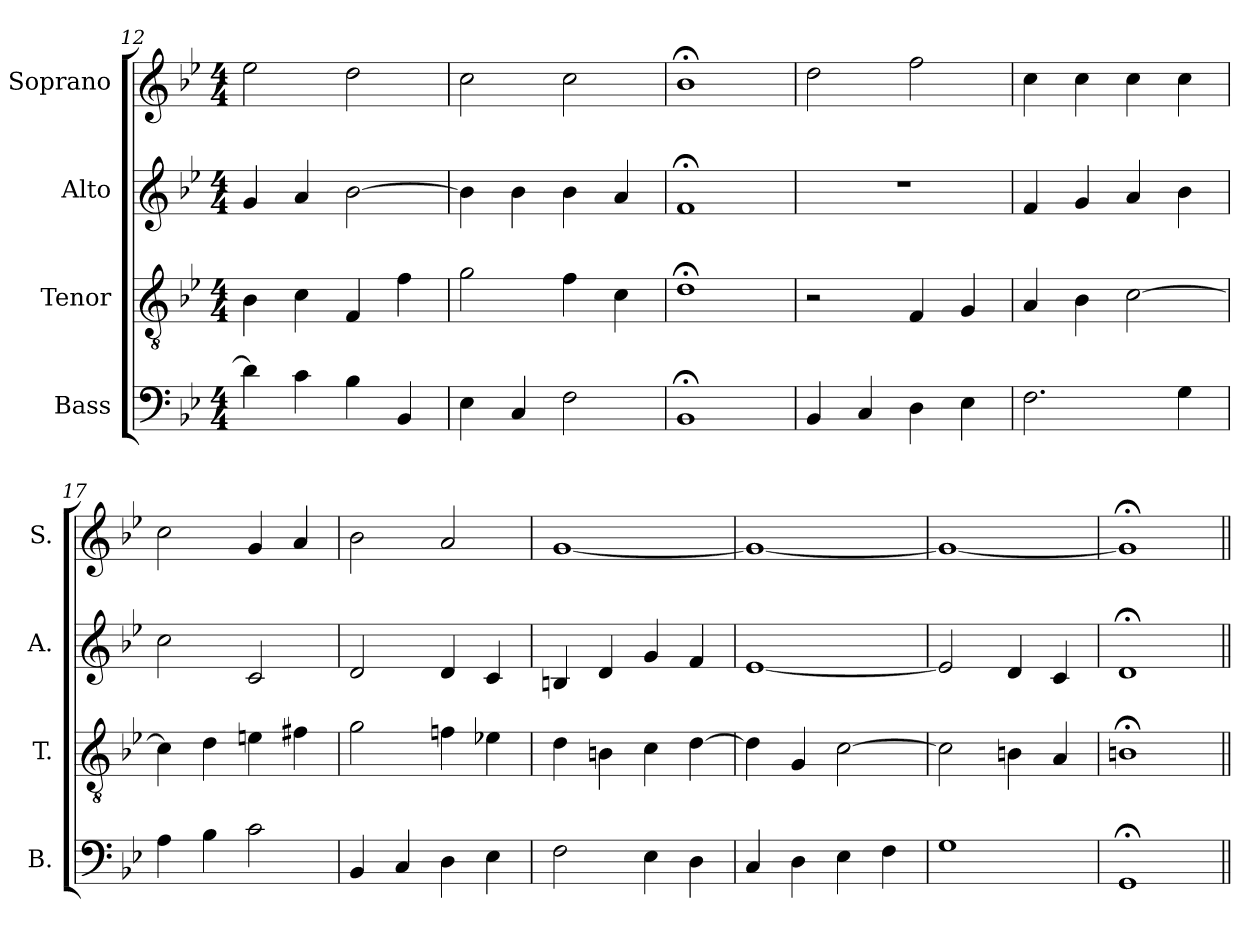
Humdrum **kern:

**kern	**kern	**kern	**kern
*part4	*part3	*part2	*part1
*staff4	*staff3	*staff2	*staff1
*I"Bass	*I"Tenor	*I"Alto	*I"Soprano
*I'B.	*I'T.	*I'A.	*I'S.
*clefF4	*clefGv2	*clefG2	*clefG2
*	*ITrd7c12	*	*
*k[b-e-]	*k[b-e-]	*k[b-e-]	*k[b-e-]
*B-:	*B-:	*B-:	*B-:
*M4/4	*M4/4	*M4/4	*M4/4
=12	=12	=12	=12
4d\]	4BB-\	4g/	2ee-\
4c\	4C\	4a/	.
4B-\	4FF/	[2b-\	2dd\
4BB-/	4F\	.	.
!!LO:PB:g=z
=13	=13	=13	=13
4E-\	2G\	4b-\]	2cc\
4C/	.	4b-\	.
2F\	4F\	4b-\	2cc\
.	4C\	4a/	.
=14	=14	=14	=14
1BB-;</	1D;<\	1f;</	1b-;<\
=15	=15	=15	=15
4BB-/	2r	1r	2dd\
4C/	.	.	.
4D\	4FF/	.	2ff\
4E-\	4GG/	.	.
=16	=16	=16	=16
2.F\	4AA/	4f/	4cc\
.	4BB-\	4g/	4cc\
.	[2C\	4a/	4cc\
4G\	.	4b-\	4cc\
=17	=17	=17	=17
4A\	4C\]	2cc\	2cc\
4B-\	4D\	.	.
2c\	4En\	2c/	4g/
.	4F#X\	.	4a/
!!LO:LB:g=z
=18	=18	=18	=18
4BB-/	2G\	2d/	2b-\
4C/	.	.	.
4D\	4Fn\	4d/	2a/
4E-\	4E-X\	4c/	.
=19	=19	=19	=19
2F\	4D\	4Bn/	[1g/
.	4BBn\	4d/	.
4E-\	4C\	4g/	.
4D\	[4D\	4f/	.
=20	=20	=20	=20
4C/	4D\]	[1e-/	1g/_
4D\	4GG/	.	.
4E-\	[2C\	.	.
4F\	.	.	.
=21	=21	=21	=21
1G\	2C\]	2e-/]	1g/_
.	4BBn\	4d/	.
.	4AA/	4c/	.
=22	=22	=22	=22
1GG;</	1BBn;<\	1d;</	1g;</]
=||	=||	=||	=||
*-	*-	*-	*-
